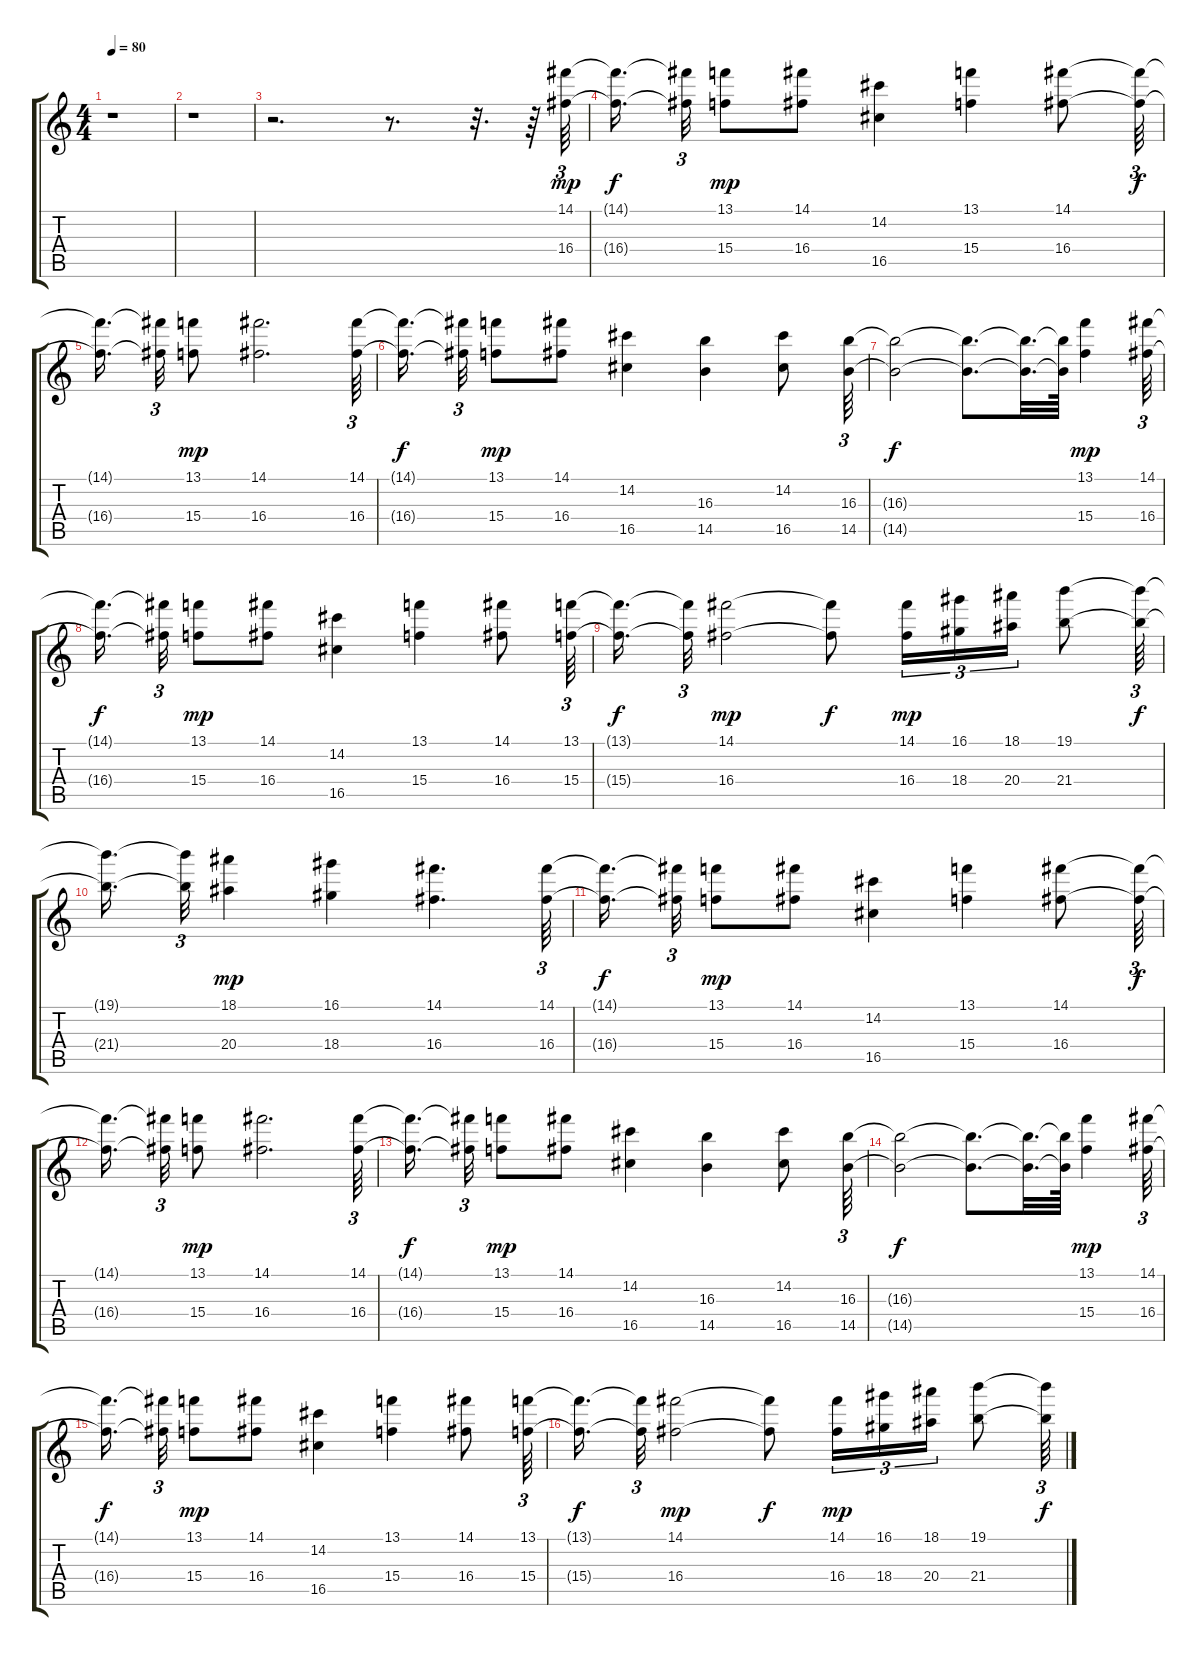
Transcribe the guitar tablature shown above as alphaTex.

\track "" {instrument overdrivenguitar}
\staff {score tabs}
\tuning (E4 B3 G3 D3 A2 E2) {hide}
\ts (4 4)
\tempo 80
\clef g2
\ks c
r.1{dy mf} |
r.1 |
r.2{d} r.8{d} r.32{d} r.64 (14.1 16.4).64{tu (3 2) dy mp} |
(14.1{t} 16.4{t}).16{d dy f beam splitsecondary} (14.1{t} 16.4{t}).32{tu (3 2)} (13.1 15.4).8{dy mp} (14.1 16.4).8 (14.2 16.5).4 (13.1 15.4).4 (14.1 16.4).8 (14.1{t} 16.4{t}).64{tu (3 2) dy f} |
(14.1{t} 16.4{t}).16{d beam splitsecondary} (14.1{t} 16.4{t}).32{tu (3 2)} (13.1 15.4).8{dy mp} (14.1 16.4).2{d} (14.1 16.4).64{tu (3 2)} |
(14.1{t} 16.4{t}).16{d dy f beam splitsecondary} (14.1{t} 16.4{t}).32{tu (3 2)} (13.1 15.4).8{dy mp} (14.1 16.4).8 (14.2 16.5).4 (16.3 14.5).4 (14.2 16.5).8 (16.3 14.5).64{tu (3 2)} |
(16.3{t} 14.5{t}).2{dy f} (16.3{t} 14.5{t}).8{d} (16.3{t} 14.5{t}).32{d} (16.3{t} 14.5{t}).64 (13.1 15.4).4{dy mp} (14.1 16.4).64{tu (3 2)} |
(14.1{t} 16.4{t}).16{d dy f beam splitsecondary} (14.1{t} 16.4{t}).32{tu (3 2)} (13.1 15.4).8{dy mp} (14.1 16.4).8 (14.2 16.5).4 (13.1 15.4).4 (14.1 16.4).8 (13.1 15.4).64{tu (3 2)} |
(13.1{t} 15.4{t}).16{d dy f} (13.1{t} 15.4{t}).32{tu (3 2)} (14.1 16.4).2{dy mp} (14.1{t} 16.4{t}).8{dy f} (14.1 16.4).16{tu (3 2) dy mp} (16.1 18.4).16{tu (3 2)} (18.1 20.4).16{tu (3 2)} (19.1 21.4).8 (19.1{t} 21.4{t}).64{tu (3 2) dy f} |
(19.1{t} 21.4{t}).16{d} (19.1{t} 21.4{t}).32{tu (3 2)} (18.1 20.4).4{dy mp} (16.1 18.4).4 (14.1 16.4).4{d} (14.1 16.4).64{tu (3 2)} |
(14.1{t} 16.4{t}).16{d dy f beam splitsecondary} (14.1{t} 16.4{t}).32{tu (3 2)} (13.1 15.4).8{dy mp} (14.1 16.4).8 (14.2 16.5).4 (13.1 15.4).4 (14.1 16.4).8 (14.1{t} 16.4{t}).64{tu (3 2) dy f} |
(14.1{t} 16.4{t}).16{d beam splitsecondary} (14.1{t} 16.4{t}).32{tu (3 2)} (13.1 15.4).8{dy mp} (14.1 16.4).2{d} (14.1 16.4).64{tu (3 2)} |
(14.1{t} 16.4{t}).16{d dy f beam splitsecondary} (14.1{t} 16.4{t}).32{tu (3 2)} (13.1 15.4).8{dy mp} (14.1 16.4).8 (14.2 16.5).4 (16.3 14.5).4 (14.2 16.5).8 (16.3 14.5).64{tu (3 2)} |
(16.3{t} 14.5{t}).2{dy f} (16.3{t} 14.5{t}).8{d} (16.3{t} 14.5{t}).32{d} (16.3{t} 14.5{t}).64 (13.1 15.4).4{dy mp} (14.1 16.4).64{tu (3 2)} |
(14.1{t} 16.4{t}).16{d dy f beam splitsecondary} (14.1{t} 16.4{t}).32{tu (3 2)} (13.1 15.4).8{dy mp} (14.1 16.4).8 (14.2 16.5).4 (13.1 15.4).4 (14.1 16.4).8 (13.1 15.4).64{tu (3 2)} |
(13.1{t} 15.4{t}).16{d dy f} (13.1{t} 15.4{t}).32{tu (3 2)} (14.1 16.4).2{dy mp} (14.1{t} 16.4{t}).8{dy f} (14.1 16.4).16{tu (3 2) dy mp} (16.1 18.4).16{tu (3 2)} (18.1 20.4).16{tu (3 2)} (19.1 21.4).8 (19.1{t} 21.4{t}).64{tu (3 2) dy f}
